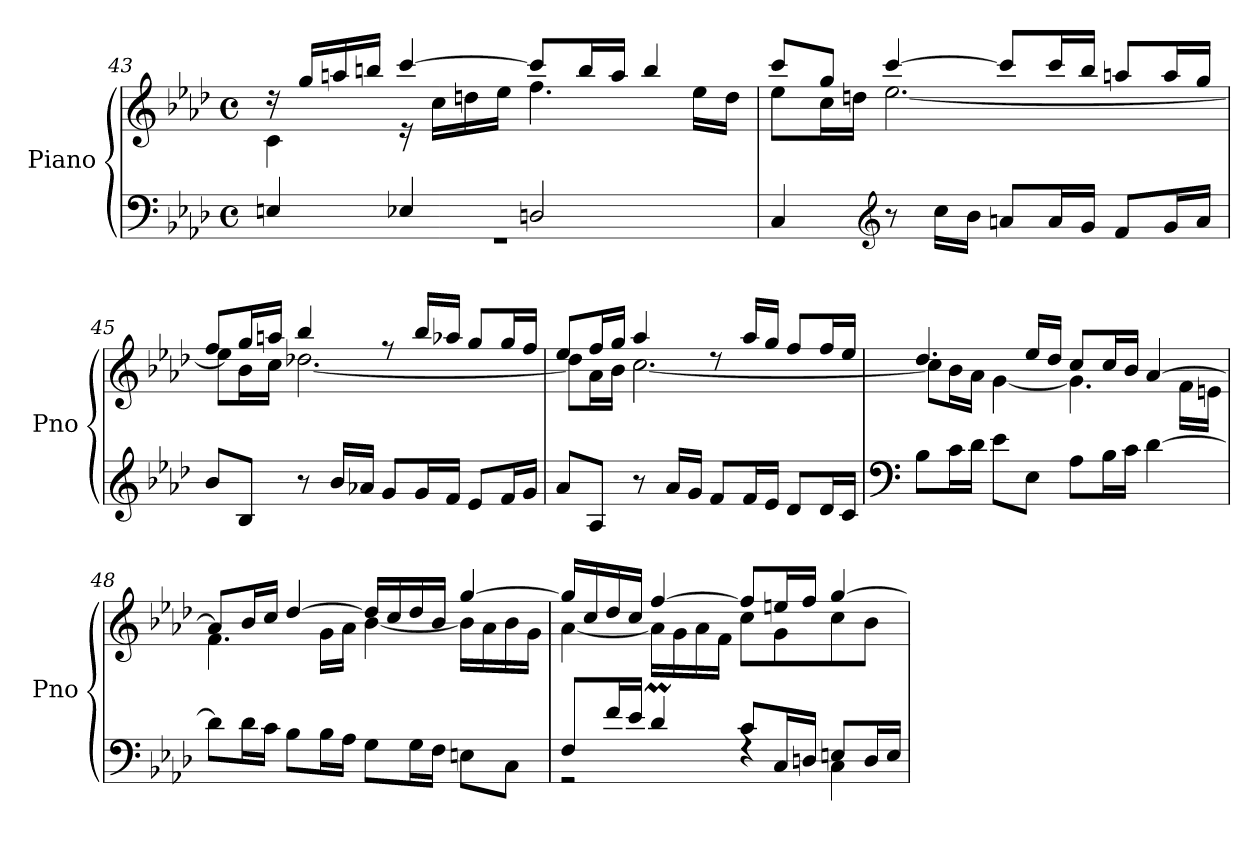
**kern	**kern
*part1	*part1
*staff2	*staff1
*I"Piano	*
*I'Pno	*
!!LO:LB:g=z
*clefF4	*clefG2
*k[b-e-a-d-]	*k[b-e-a-d-]
*M4/4	*M4/4
*met(c)	*met(c)
=43	=43
*^	*^
4En/	1r	16rdd	4c\
.	.	16gg/LL	.
.	.	16aan/	.
.	.	16bbn/JJ	.
4E-X/	.	[4ccc/	16r
.	.	.	16cc\LL
.	.	.	16ddn\
.	.	.	16ee-\JJ
2Dn/	.	8ccc/L]	4.ff\
.	.	16bb/L	.
.	.	16aa/JJ	.
.	.	4bb/	.
.	.	.	16ee-\LL
.	.	.	16dd\JJ
*v	*v	*	*
=44	=44	=44
4C/	8ccc/L	8ee-\L
.	8gg/J	16cc\L
.	.	16ddn\JJ
*clefG2	*	*
8r	[4ccc/	[2.ee-\
16cc\LL	.	.
16b-\JJ	.	.
8an/L	8ccc/L]	.
16a/L	16ccc/L	.
16g/JJ	16bb-/JJ	.
8f/L	8aan/L	.
16g/L	16aa/L	.
16a/JJ	16gg/JJ	.
=45	=45	=45
8b-/L	8ff/L	8ee-\L]
8B-/J	16gg/L	16b-\L
.	16aan/JJ	16cc\JJ
8r	4bb-/	[2.dd-X\
16b-/LL	.	.
16a-X/JJ	.	.
8g/L	8rff	.
16g/L	16bb-/LL	.
16f/JJ	16aa-X/JJ	.
8e-/L	8gg/L	.
16f/L	16gg/L	.
16g/JJ	16ff/JJ	.
!!LO:LB:g=z	!!
=46	=46	=46
8a-/L	8ee-/L	8dd-\L]
8A-/J	16ff/L	16a-\L
.	16gg/JJ	16b-\JJ
8r	4aa-/	[2.cc\
16a-/LL	.	.
16g/JJ	.	.
8f/L	8rdd	.
16f/L	16aa-/LL	.
16e-/JJ	16gg/JJ	.
8d-/L	8ff/L	.
16d-/L	16ff/L	.
16c/JJ	16ee-/JJ	.
=47	=47	=47
*clefF4	*	*
8B-\L	4.dd-/	8cc\L]
16c\L	.	16b-\L
16d-\JJ	.	16a-\JJ
8e-\L	.	[4g\
8E-\J	16ee-/LL	.
.	16dd-/JJ	.
8A-\L	8cc/L	4.g\]
16B-\L	16cc/L	.
16c\JJ	16b-/JJ	.
[4d-\	[4a-/	.
.	.	16f\LL
.	.	16en\JJ
=48	=48	=48
8d-\L]	8a-/L]	4.f\
16d-\L	16b-/L	.
16c\JJ	16cc/JJ	.
8B-\L	[4dd-/	.
16B-\L	.	16g\LL
16A-\JJ	.	16a-\JJ
8G\L	16dd-/LL]	[4b-\
.	16cc/	.
16G\L	16dd-/	.
16F\JJ	16b-/JJ	.
8En\L	[4gg/	16b-\LL]
.	.	16a-\
8C\J	.	16b-\
.	.	16g\JJ
!!LO:PB:g=z	!!
=49	=49	=49
*^	*	*
8F/L	2r	16gg/LL]	[4a-\
.	.	16cc/	.
16f/L	.	16dd-/	.
16e-/JJ	.	16cc/JJ	.
4d-M/	.	[4ff/	16a-\LL]
.	.	.	16g\
.	.	.	16a-\
.	.	.	16f\JJ
8c/L	4rF	8ff/L]	8cc\L
16C/L	.	16een/L	8g\
16Dn/JJ	.	16ff/JJ	.
8En/L	4C\	[4gg/	8cc\
16D/L	.	.	8b-\J
16E/JJ	.	.	.
*v	*v	*	*
*	*v	*v
=	=
*-	*-
